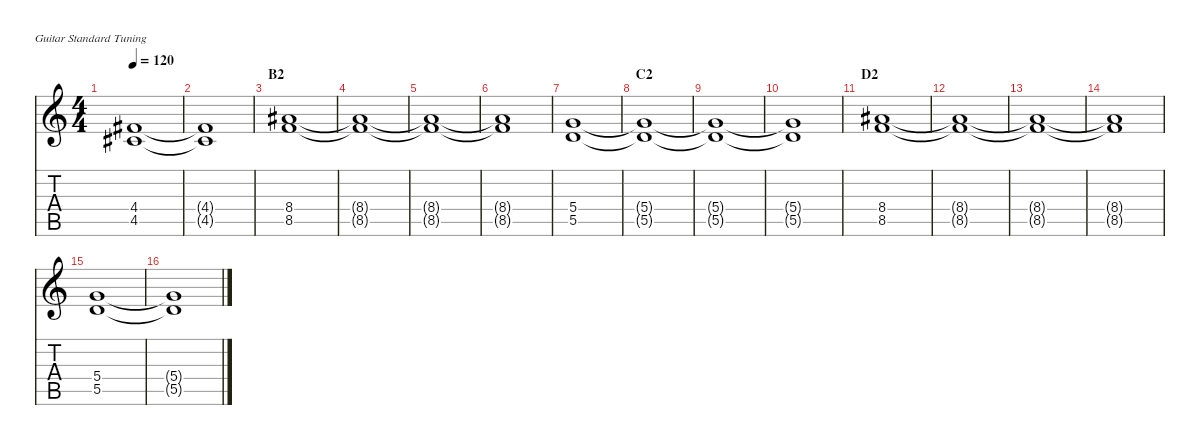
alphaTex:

\defaultSystemsLayout 4
\hideDynamics
\bracketExtendMode nobrackets
\singleTrackTrackNamePolicy hidden
\multiTrackTrackNamePolicy hidden
\otherSystemsTrackNameOrientation horizontal
\track ("Guitar 2 (Ray White)" "el.guit.") {instrument electricguitarclean}
\staff {score tabs}
\tuning (E4 B3 G3 D3 A2 E2)
\ts (4 4)
\tempo 120
\clef g2
\ks c
(4.4{t acc #} 4.5{t acc #}).1{dy f beam Up} |
(4.4{t acc #} 4.5{t acc #}).1{beam Up} |
\section ("" "B2")
(8.4{acc #} 8.5).1{dy fff beam Up} |
(8.4{t acc #} 8.5{t}).1{dy f beam Up} |
(8.4{t acc #} 8.5{t}).1{beam Up} |
(8.4{t acc #} 8.5{t}).1{beam Up} |
(5.4 5.5).1{dy fff beam Up} |
\section ("" "C2")
(5.4{t} 5.5{t}).1{dy f beam Up} |
(5.4{t} 5.5{t}).1{beam Up} |
(5.4{t} 5.5{t}).1{beam Up} |
\section ("" "D2")
(8.4{acc #} 8.5).1{dy fff beam Up} |
(8.4{t acc #} 8.5{t}).1{dy f beam Up} |
(8.4{t acc #} 8.5{t}).1{beam Up} |
(8.4{t acc #} 8.5{t}).1{beam Up} |
(5.4 5.5).1{dy fff beam Up} |
(5.4{t} 5.5{t}).1{dy f beam Up}
